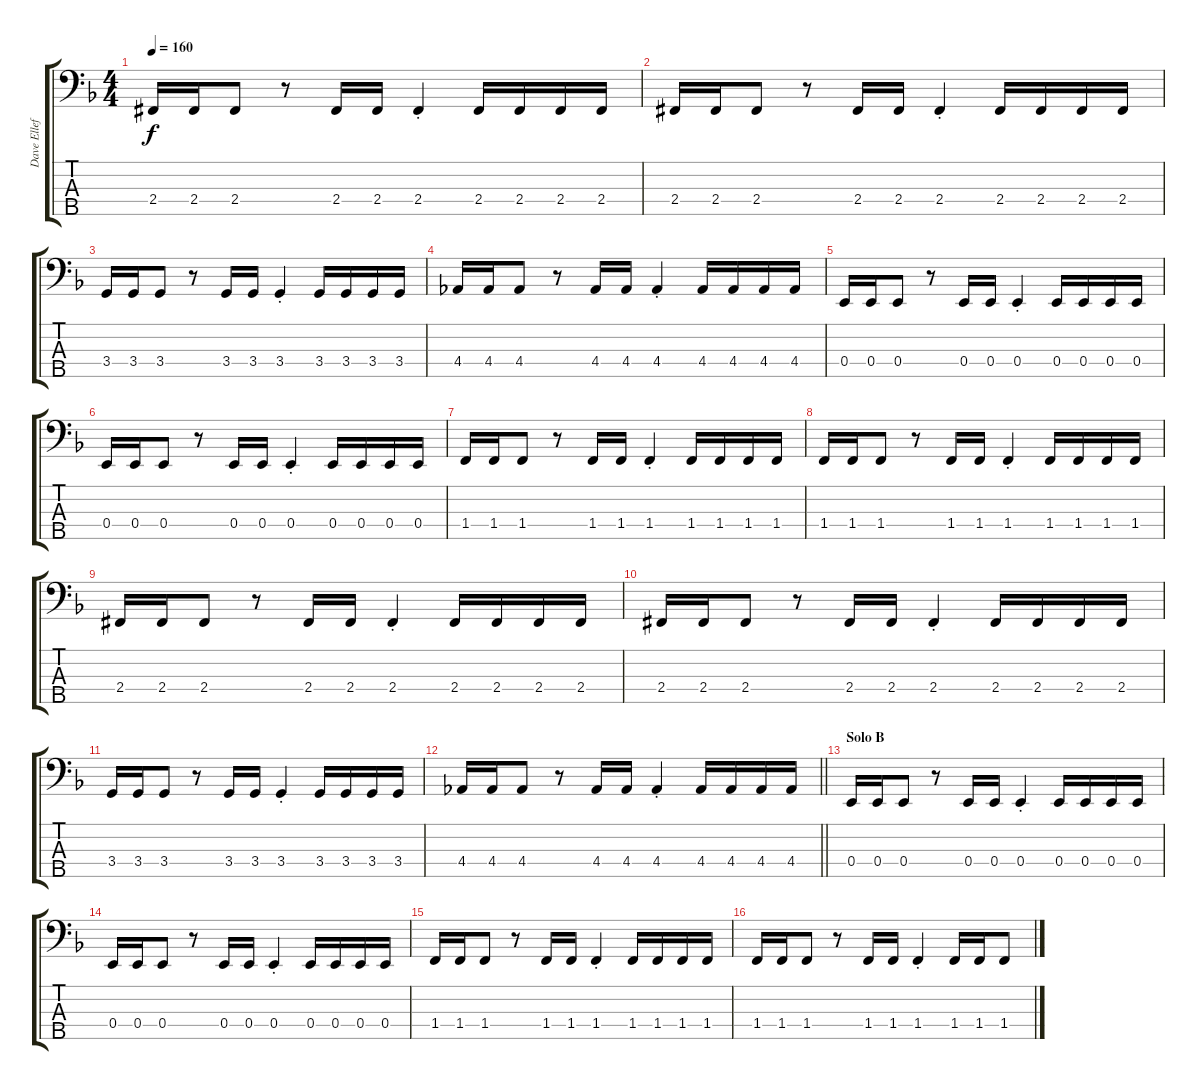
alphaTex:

\track ("Dave Ellefson - Bass" "Dave Ellef") {instrument electricbassfinger}
\staff {score tabs}
\tuning (G2 D2 A1 E1 B0) {hide}
\ts (4 4)
\tempo 160
\clef f4
\ks f
2.4{acc #}.16{dy f} 2.4{acc #}.16 2.4{acc #}.8 r.8 2.4{acc #}.16 2.4{acc #}.16 2.4{st acc #}.4 2.4{acc #}.16 2.4{acc #}.16 2.4{acc #}.16 2.4{acc #}.16 |
2.4{acc #}.16 2.4{acc #}.16 2.4{acc #}.8 r.8 2.4{acc #}.16 2.4{acc #}.16 2.4{st acc #}.4 2.4{acc #}.16 2.4{acc #}.16 2.4{acc #}.16 2.4{acc #}.16 |
3.4.16 3.4.16 3.4.8 r.8 3.4.16 3.4.16 3.4{st}.4 3.4.16 3.4.16 3.4.16 3.4.16 |
4.4.16 4.4.16 4.4.8 r.8 4.4.16 4.4.16 4.4{st}.4 4.4.16 4.4.16 4.4.16 4.4.16 |
0.4.16 0.4.16 0.4.8 r.8 0.4.16 0.4.16 0.4{st}.4 0.4.16 0.4.16 0.4.16 0.4.16 |
0.4.16 0.4.16 0.4.8 r.8 0.4.16 0.4.16 0.4{st}.4 0.4.16 0.4.16 0.4.16 0.4.16 |
1.4.16 1.4.16 1.4.8 r.8 1.4.16 1.4.16 1.4{st}.4 1.4.16 1.4.16 1.4.16 1.4.16 |
1.4.16 1.4.16 1.4.8 r.8 1.4.16 1.4.16 1.4{st}.4 1.4.16 1.4.16 1.4.16 1.4.16 |
2.4{acc #}.16 2.4{acc #}.16 2.4{acc #}.8 r.8 2.4{acc #}.16 2.4{acc #}.16 2.4{st acc #}.4 2.4{acc #}.16 2.4{acc #}.16 2.4{acc #}.16 2.4{acc #}.16 |
2.4{acc #}.16 2.4{acc #}.16 2.4{acc #}.8 r.8 2.4{acc #}.16 2.4{acc #}.16 2.4{st acc #}.4 2.4{acc #}.16 2.4{acc #}.16 2.4{acc #}.16 2.4{acc #}.16 |
3.4.16 3.4.16 3.4.8 r.8 3.4.16 3.4.16 3.4{st}.4 3.4.16 3.4.16 3.4.16 3.4.16 |
\barLineRight lightlight
4.4.16 4.4.16 4.4.8 r.8 4.4.16 4.4.16 4.4{st}.4 4.4.16 4.4.16 4.4.16 4.4.16 |
\section ("" "Solo B")
0.4.16 0.4.16 0.4.8 r.8 0.4.16 0.4.16 0.4{st}.4 0.4.16 0.4.16 0.4.16 0.4.16 |
0.4.16 0.4.16 0.4.8 r.8 0.4.16 0.4.16 0.4{st}.4 0.4.16 0.4.16 0.4.16 0.4.16 |
1.4.16 1.4.16 1.4.8 r.8 1.4.16 1.4.16 1.4{st}.4 1.4.16 1.4.16 1.4.16 1.4.16 |
1.4.16 1.4.16 1.4.8 r.8 1.4.16 1.4.16 1.4{st}.4 1.4.16 1.4.16 1.4.8
